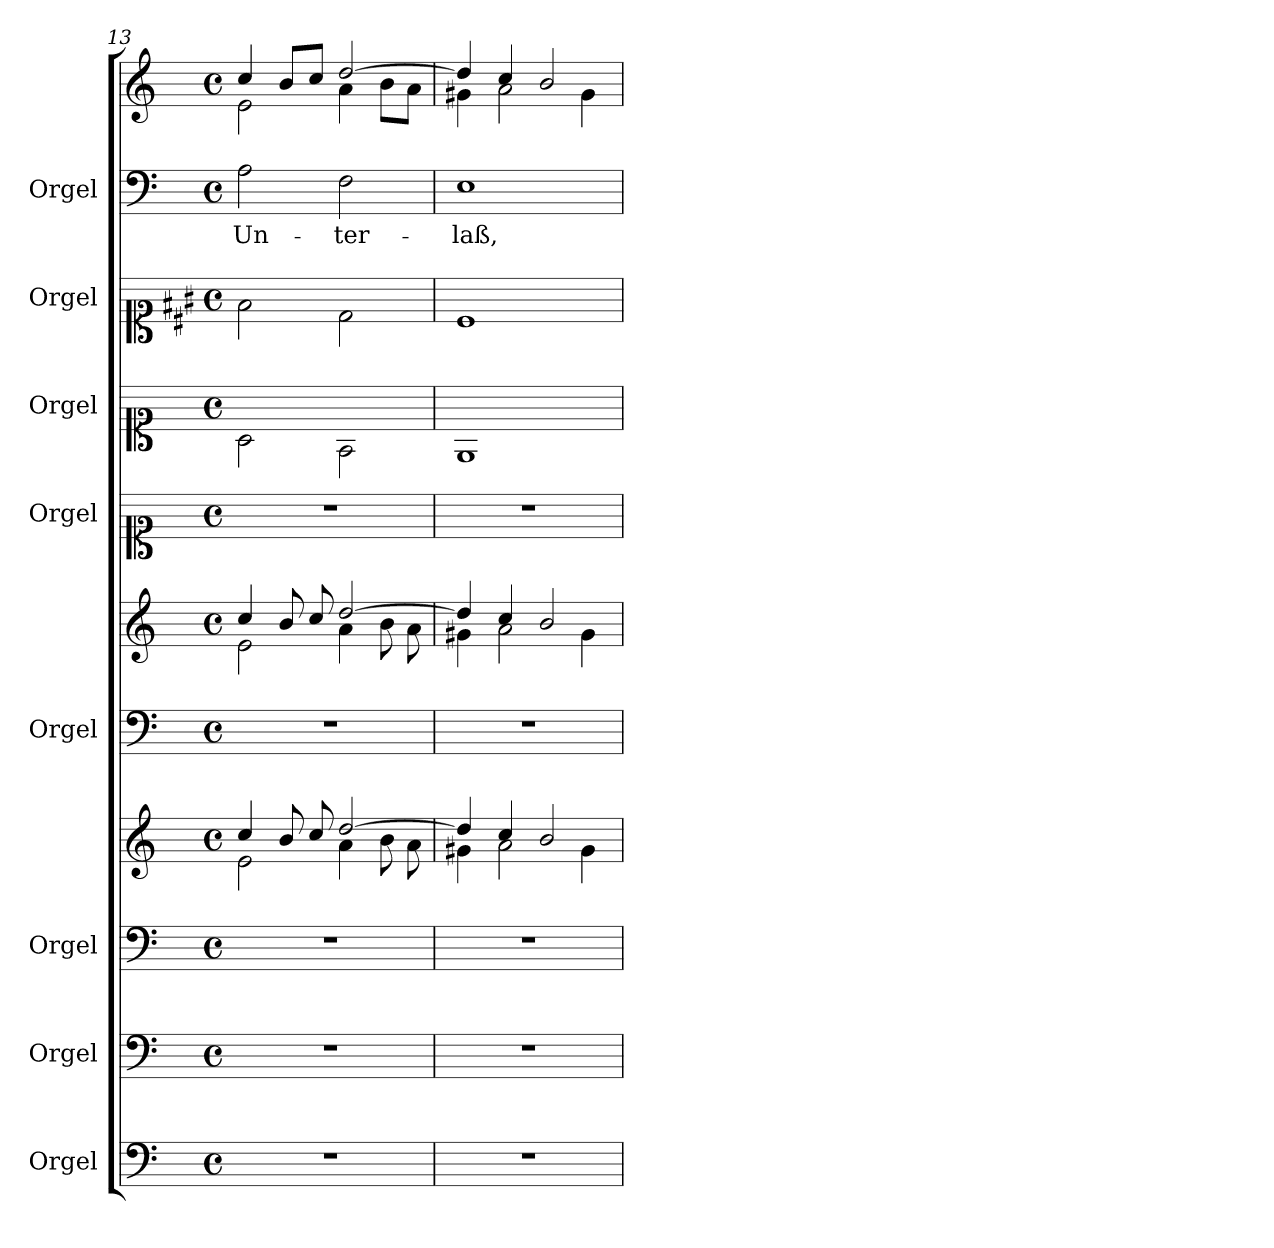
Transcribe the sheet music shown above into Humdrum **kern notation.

**kern	**kern	**kern	**kern	**kern	**kern	**kern	**kern	**kern	**kern	**text	**kern
*part8	*part7	*part6	*part6	*part5	*part5	*part4	*part3	*part2	*part1	*part1	*part1
*staff11	*staff10	*staff9	*staff8	*staff7	*staff6	*staff5	*staff4	*staff3	*staff2	*staff2	*staff1
*I"Orgel	*I"Orgel	*I"Orgel	*	*I"Orgel	*	*I"Orgel	*I"Orgel	*I"Orgel	*I"Orgel	*	*
*clefF4	*clefF4	*clefF4	*clefG2	*clefF4	*clefG2	*clefC1	*clefC1	*clefC1	*clefF4	*	*clefG2
*	*	*	*	*	*	*	*	*ITrd5c9	*	*	*
*k[]	*k[]	*k[]	*k[]	*k[]	*k[]	*k[]	*k[]	*k[]	*k[]	*	*k[]
*M4/4	*M4/4	*M4/4	*M4/4	*M4/4	*M4/4	*M4/4	*M4/4	*M4/4	*M4/4	*	*M4/4
*met(c)	*met(c)	*met(c)	*met(c)	*met(c)	*met(c)	*met(c)	*met(c)	*met(c)	*met(c)	*	*met(c)
=13	=13	=13	=13	=13	=13	=13	=13	=13	=13	=13	=13
*	*	*	*^	*	*^	*	*	*	*	*	*
!	!	!	!	!	!	!	!	!	!	!	!	!LO:LY:b	!
*	*	*	*	*	*	*	*	*	*	*	*	*	*^
1r	1r	1r	4cc/	2e\	1r	4cc/	2e\	1r	2A\	2A\	2A\	Un-	4cc/	2e\
.	.	.	8b/	.	.	8b/	.	.	.	.	.	.	8b/L	.
.	.	.	8cc/	.	.	8cc/	.	.	.	.	.	.	8cc/J	.
!	!	!	!	!	!	!	!	!	!	!	!	!LO:LY:b	!	!
.	.	.	[2dd/	4a\	.	[2dd/	4a\	.	2F\	2F\	2F\	-ter-	[2dd/	4a\
.	.	.	.	8b\	.	.	8b\	.	.	.	.	.	.	8b\L
.	.	.	.	8a\	.	.	8a\	.	.	.	.	.	.	8a\J
=14	=14	=14	=14	=14	=14	=14	=14	=14	=14	=14	=14	=14	=14	=14
!	!	!	!	!	!	!	!	!	!	!	!	!LO:LY:b	!	!
1r	1r	1r	4dd/]	4g#X\	1r	4dd/]	4g#X\	1r	1E	1E	1E	-laß,	4dd/]	4g#X\
.	.	.	4cc/	2a\	.	4cc/	2a\	.	.	.	.	.	4cc/	2a\
.	.	.	2b/	.	.	2b/	.	.	.	.	.	.	2b/	.
.	.	.	.	4g#\	.	.	4g#\	.	.	.	.	.	.	4g#\
*	*	*	*v	*v	*	*v	*v	*	*	*	*	*	*v	*v
=	=	=	=	=	=	=	=	=	=	=	=
*-	*-	*-	*-	*-	*-	*-	*-	*-	*-	*-	*-
